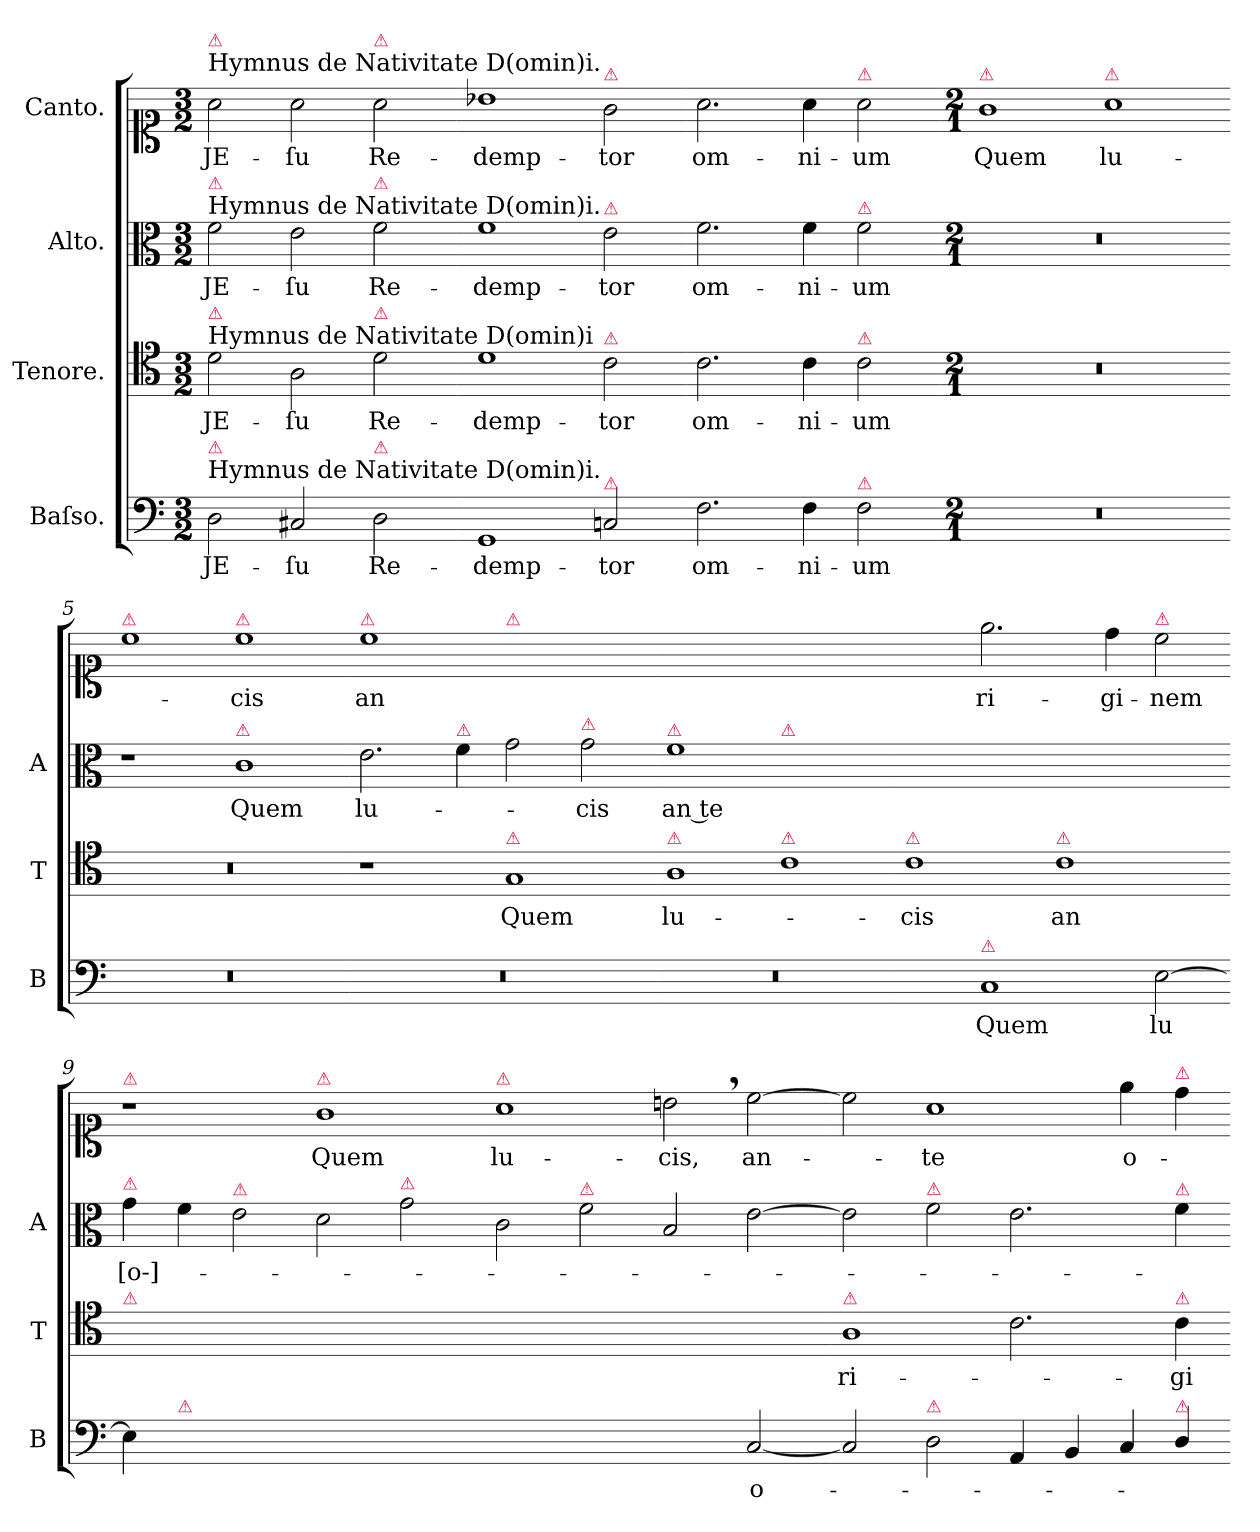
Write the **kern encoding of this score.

**kern	**text	**kern	**text	**kern	**text	**kern	**text
*part4	*part4	*part3	*part3	*part2	*part2	*part1	*part1
*staff4	*staff4	*staff3	*staff3	*staff2	*staff2	*staff1	*staff1
*I"Baſso.	*	*I"Tenore.	*	*I"Alto.	*	*I"Canto.	*
*I'B	*	*I'T	*	*I'A	*	*	*
*clefF4	*	*clefC4	*	*clefC3	*	*clefC1	*
*k[]	*	*k[]	*	*k[]	*	*k[]	*
*M3/2	*	*M3/2	*	*M3/2	*	*M3/2	*
=1	=1	=1	=1	=1	=1	=1	=1
!	!	!	!	!	!	!LO:TX:a:t=Hymnus de Nativitate D(omin)i.	!
!	!	!	!	!	!	!LO:TX:a:color=crimson:t=⚠	!
!	!	!	!	!LO:TX:a:t=Hymnus de Nativitate D(omin)i.	!	!	!
!	!	!	!	!LO:TX:a:color=crimson:t=⚠	!	!	!
!	!	!LO:TX:a:t=Hymnus de Nativitate D(omin)i	!	!	!	!	!
!	!	!LO:TX:a:color=crimson:t=⚠	!	!	!	!	!
!LO:TX:a:t=Hymnus de Nativitate D(omin)i.	!	!	!	!	!	!	!
!LO:TX:a:color=crimson:t=⚠	!	!	!	!	!	!	!
2D\	JE-	2d\	JE-	2f\	JE-	2a\	JE-
2C#X/	-ſu	2A\	-ſu	2e\	-ſu	2a\	-ſu
!	!	!	!	!	!	!LO:TX:a:color=crimson:t=⚠	!
!	!	!	!	!LO:TX:a:color=crimson:t=⚠	!	!	!
!	!	!LO:TX:a:color=crimson:t=⚠	!	!	!	!	!
!LO:TX:a:color=crimson:t=⚠	!	!	!	!	!	!	!
2D\	Re-	2d\	Re-	2f\	Re-	2a\	Re-
=2-	=2-	=2-	=2-	=2-	=2-	=2-	=2-
1GG	-demp-	1d	-demp-	1f	-demp-	1b-X	-demp-
!	!	!	!	!	!	!LO:TX:a:color=crimson:t=⚠	!
!	!	!	!	!LO:TX:a:color=crimson:t=⚠	!	!	!
!	!	!LO:TX:a:color=crimson:t=⚠	!	!	!	!	!
!LO:TX:a:color=crimson:t=⚠	!	!	!	!	!	!	!
2Cn/	-tor	2c\	-tor	2e\	-tor	2g\	-tor
=3-	=3-	=3-	=3-	=3-	=3-	=3-	=3-
2.F\	om-	2.c\	om-	2.f\	om-	2.a\	om-
4F\	-ni-	4c\	-ni-	4f\	-ni-	4a\	-ni-
!	!	!	!	!	!	!LO:TX:a:color=crimson:t=⚠	!
!	!	!	!	!LO:TX:a:color=crimson:t=⚠	!	!	!
!	!	!LO:TX:a:color=crimson:t=⚠	!	!	!	!	!
!LO:TX:a:color=crimson:t=⚠	!	!	!	!	!	!	!
2F\	-um	2c\	-um	2f\	-um	2a\	-um
=4-	=4-	=4-	=4-	=4-	=4-	=4-	=4-
*M2/1	*	*M2/1	*	*M2/1	*	*M2/1	*
!	!	!	!	!	!	!LO:TX:a:color=crimson:t=⚠	!
0r	.	0r	.	0r	.	1g	Quem
!	!	!	!	!	!	!LO:TX:a:color=crimson:t=⚠	!
.	.	.	.	.	.	1a	lu-
=5-	=5-	=5-	=5-	=5-	=5-	=5-	=5-
!	!	!	!	!	!	!LO:TX:a:color=crimson:t=⚠	!
0r	.	0r	.	1r	.	1cc	.
!	!	!	!	!	!	!LO:TX:a:color=crimson:t=⚠	!
!	!	!	!	!LO:TX:a:color=crimson:t=⚠	!	!	!
.	.	.	.	1c	Quem	1cc	-cis
=6-	=6-	=6-	=6-	=6-	=6-	=6-	=6-
!	!	!	!	!	!	!LO:TX:a:color=crimson:t=⚠	!
0r	.	1r	.	2.e\	lu-	1cc	an
!	!	!	!	!LO:TX:a:color=crimson:t=⚠	!	!	!
.	.	.	.	4f\	.	.	.
!	!	!	!	!	!	!LO:TX:a:color=crimson:t=⚠	!
!	!	!LO:TX:a:color=crimson:t=⚠	!	!	!	!	!
.	.	1G	Quem	2g\	.	1ryy	.
!	!	!	!	!LO:TX:a:color=crimson:t=⚠	!	!	!
.	.	.	.	2g\	-cis	.	.
=7-	=7-	=7-	=7-	=7-	=7-	=7-	=7-
!	!	!	!	!LO:TX:a:color=crimson:t=⚠	!	!	!
!	!	!LO:TX:a:color=crimson:t=⚠	!	!	!	!	!
0r	.	1A	lu-	1f	an te	0ryy	.
!	!	!	!	!LO:TX:a:color=crimson:t=⚠	!	!	!
!	!	!LO:TX:a:color=crimson:t=⚠	!	!	!	!	!
.	.	1c	.	1ryy	.	.	.
=8-	=8-	=8-	=8-	=8-	=8-	=8-	=8-
!	!	!LO:TX:a:color=crimson:t=⚠	!	!	!	!	!
2ryy	.	1c	-cis	0ryy	.	2ryy	.
!LO:TX:a:color=crimson:t=⚠	!	!	!	!	!	!	!
1C	Quem	.	.	.	.	2.ee\	ri-
!	!	!LO:TX:a:color=crimson:t=⚠	!	!	!	!	!
.	.	1c	an	.	.	.	.
.	.	.	.	.	.	4dd\	-gi-
!	!	!	!	!	!	!LO:TX:a:color=crimson:t=⚠	!
[2E\	lu	.	.	.	.	2cc\	-nem
=9-	=9-	=9-	=9-	=9-	=9-	=9-	=9-
!	!	!	!	!	!	!LO:TX:a:color=crimson:t=⚠	!
!	!	!	!	!LO:TX:a:color=crimson:t=⚠	!	!	!
!	!	!LO:TX:a:color=crimson:t=⚠	!	!	!	!	!
4E\]	.	0ryy	.	4g\	[o-]-	1r	.
!LO:TX:a:color=crimson:t=⚠	!	!	!	!	!	!	!
4ryy	.	.	.	4f\	.	.	.
!	!	!	!	!LO:TX:a:color=crimson:t=⚠	!	!	!
2ryy	.	.	.	2e\	.	.	.
!	!	!	!	!	!	!LO:TX:a:color=crimson:t=⚠	!
1ryy	.	.	.	2d\	.	1g	Quem
!	!	!	!	!LO:TX:a:color=crimson:t=⚠	!	!	!
.	.	.	.	2g\	.	.	.
=10-	=10-	=10-	=10-	=10-	=10-	=10-	=10-
!	!	!	!	!	!	!LO:TX:a:color=crimson:t=⚠	!
1ryy	.	0ryy	.	2c\	.	1a	lu-
!	!	!	!	!LO:TX:a:color=crimson:t=⚠	!	!	!
.	.	.	.	2f\	.	.	.
2ryy	.	.	.	2B/	.	2bn,\	-cis,
[2C/	o-	.	.	[2e\	.	[2cc\	an-
=11-	=11-	=11-	=11-	=11-	=11-	=11-	=11-
!	!	!LO:TX:a:color=crimson:t=⚠	!	!	!	!	!
2C/]	.	1A	ri-	2e\]	.	2cc\]	.
!	!	!	!	!LO:TX:a:color=crimson:t=⚠	!	!	!
!LO:TX:a:color=crimson:t=⚠	!	!	!	!	!	!	!
2D\	.	.	.	2f\	.	1a	-te
4AA/	.	2.c\	.	2.e\	.	.	.
4BB/	.	.	.	.	.	.	.
4C/	.	.	.	.	.	4ee\	o-
!	!	!	!	!	!	!LO:TX:a:color=crimson:t=⚠	!
!	!	!	!	!LO:TX:a:color=crimson:t=⚠	!	!	!
!	!	!LO:TX:a:color=crimson:t=⚠	!	!	!	!	!
!LO:TX:a:color=crimson:t=⚠	!	!	!	!	!	!	!
4D/	.	4c\	-gi-	4f\	.	4dd\	.
=-	=-	=-	=-	=-	=-	=-	=-
*-	*-	*-	*-	*-	*-	*-	*-
